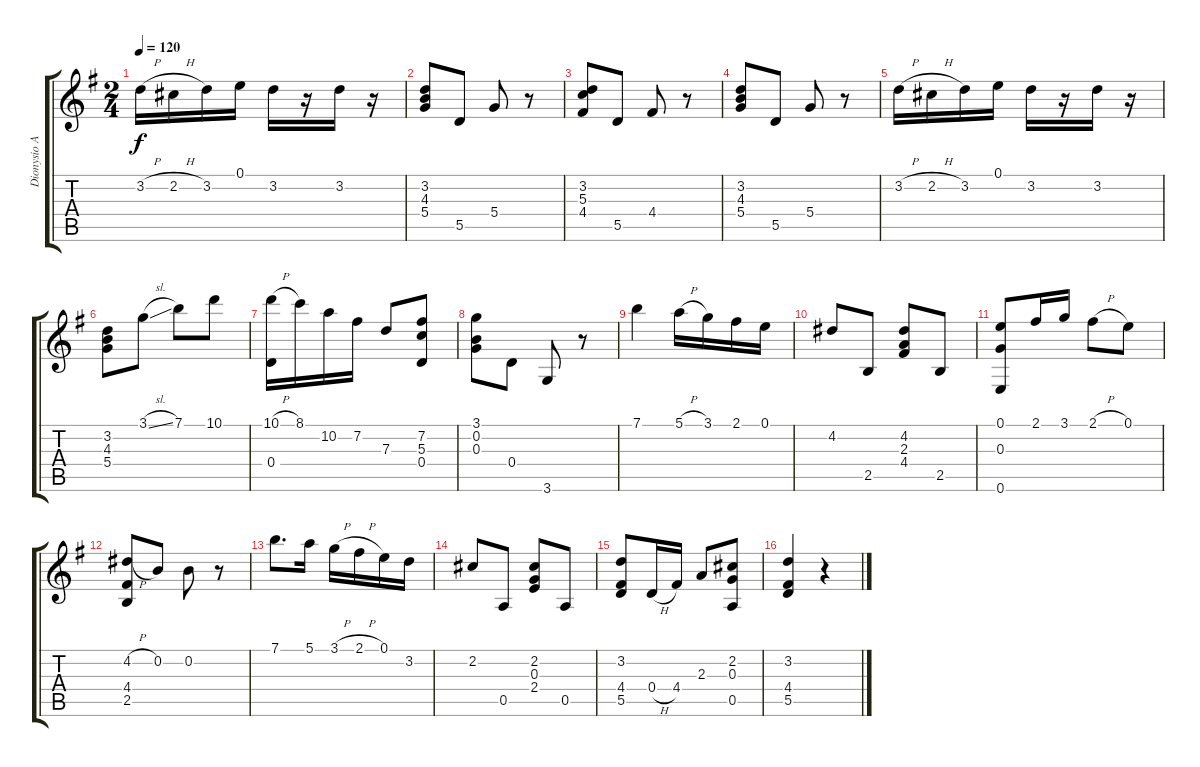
\track ("Dionysio Aguado" "Dionysio A") {instrument acousticguitarnylon}
\staff {score tabs}
\tuning (E4 B3 G3 D3 A2 E2) {hide}
\ts (2 4)
\tempo 120
\clef g2
\ks g
3.2{h}.16{dy f} 2.2{h}.16 3.2.16 0.1.16 3.2.16 r.16 3.2.16 r.16 |
(3.2 4.3 5.4).8 5.5.8 5.4.8 r.8 |
(3.2 5.3 4.4).8 5.5.8 4.4.8 r.8 |
(3.2 4.3 5.4).8 5.5.8 5.4.8 r.8 |
3.2{h}.16 2.2{h}.16 3.2.16 0.1.16 3.2.16 r.16 3.2.16 r.16 |
(3.2 4.3 5.4).8 3.1{sl}.8 7.1.8 10.1.8 |
(10.1{h} 0.4).16 8.1.16 10.2.16 7.2.16 7.3.8 (7.2 5.3 0.4).8 |
(3.1 0.2 0.3).8 0.4.8 3.6.8 r.8 |
7.1.4 5.1{h}.16 3.1.16 2.1.16 0.1.16 |
4.2.8 2.5.8 (4.2 2.3 4.4).8 2.5.8 |
(0.1 0.3 0.6).8 2.1.16 3.1.16 2.1{h}.8 0.1.8 |
(4.2{h} 4.4 2.5).8 0.2.8 0.2.8 r.8 |
7.1.8{d} 5.1.16 3.1{h}.16 2.1{h}.16 0.1.16 3.2.16 |
2.2.8 0.5.8 (2.2 0.3 2.4).8 0.5.8 |
(3.2 4.4 5.5).8 0.4{h}.16 4.4.16 2.3.8 (2.2 0.3 0.5).8 |
(3.2 4.4 5.5).4 r.4
